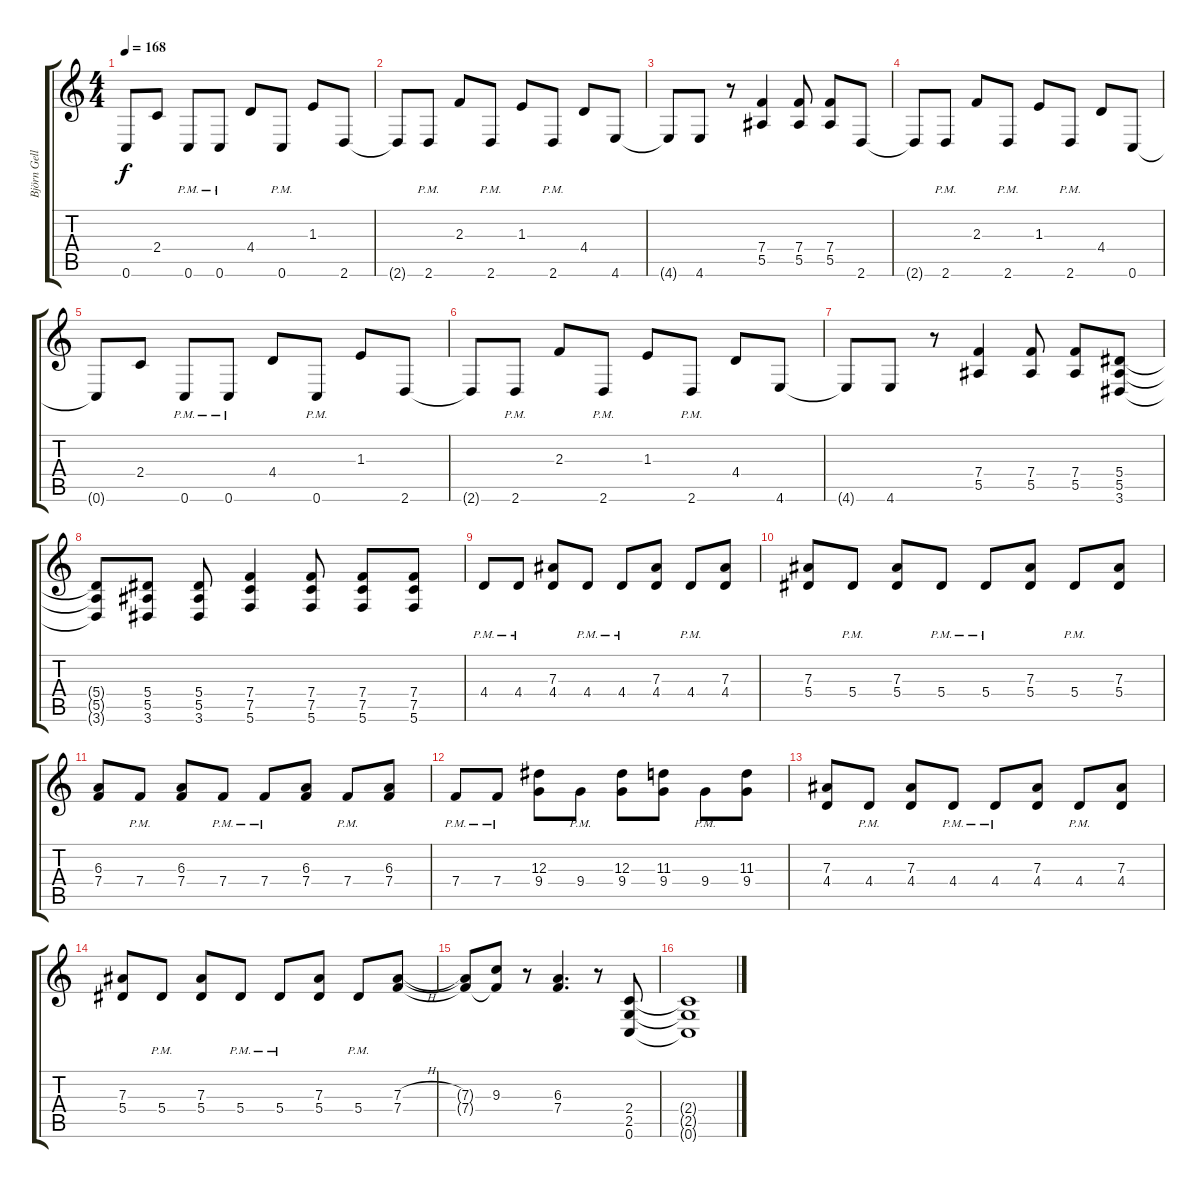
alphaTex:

\track ("Björn Gellotte" "Björn Gell") {instrument distortionguitar}
\staff {score tabs}
\tuning (C4 G3 Eb3 Bb2 F2 C2) {hide}
\ts (4 4)
\tempo 168
\clef g2
\ks c
0.6{t}.8{dy f} 2.4.8 0.6{pm}.8 0.6{pm}.8 4.4.8 0.6{pm}.8 1.3.8 2.6.8 |
2.6{t}.8 2.6{pm}.8 2.3.8 2.6{pm}.8 1.3.8 2.6{pm}.8 4.4.8 4.6.8 |
4.6{t}.8 4.6.8 r.8 (7.4 5.5).4 (7.4 5.5).8 (7.4 5.5).8 2.6.8 |
2.6{t}.8 2.6{pm}.8 2.3.8 2.6{pm}.8 1.3.8 2.6{pm}.8 4.4.8 0.6.8 |
0.6{t}.8 2.4.8 0.6{pm}.8 0.6{pm}.8 4.4.8 0.6{pm}.8 1.3.8 2.6.8 |
2.6{t}.8 2.6{pm}.8 2.3.8 2.6{pm}.8 1.3.8 2.6{pm}.8 4.4.8 4.6.8 |
4.6{t}.8 4.6.8 r.8 (7.4 5.5).4 (7.4 5.5).8 (7.4 5.5).8 (5.4 5.5 3.6).8 |
(5.4{t} 5.5{t} 3.6{t}).8 (5.4 5.5 3.6).8 (5.4 5.5 3.6).8 (7.4 7.5 5.6).4 (7.4 7.5 5.6).8 (7.4 7.5 5.6).8 (7.4 7.5 5.6).8 |
4.4{pm}.8{balance 16} 4.4{pm}.8 (7.3 4.4).8 4.4{pm}.8 4.4{pm}.8 (7.3 4.4).8 4.4{pm}.8 (7.3 4.4).8 |
(7.3 5.4).8 5.4{pm}.8 (7.3 5.4).8 5.4{pm}.8 5.4{pm}.8 (7.3 5.4).8 5.4{pm}.8 (7.3 5.4).8 |
(6.3 7.4).8 7.4{pm}.8 (6.3 7.4).8 7.4{pm}.8 7.4{pm}.8 (6.3 7.4).8 7.4{pm}.8 (6.3 7.4).8 |
7.4{pm}.8 7.4{pm}.8 (12.3 9.4).8 9.4{pm}.8 (12.3 9.4).8 (11.3 9.4).8 9.4{pm}.8 (11.3 9.4).8 |
(7.3 4.4).8 4.4{pm}.8 (7.3 4.4).8 4.4{pm}.8 4.4{pm}.8 (7.3 4.4).8 4.4{pm}.8 (7.3 4.4).8 |
(7.3 5.4).8 5.4{pm}.8 (7.3 5.4).8 5.4{pm}.8 5.4{pm}.8 (7.3 5.4).8 5.4{pm}.8 (7.3{h} 7.4).8 |
(7.3{t} 7.4{t}).8 (9.3 7.4{t}).8 r.8 (6.3 7.4).4{d} r.8 (2.4 2.5 0.6).8{balance 16} |
(2.4{t} 2.5{t} 0.6{t}).1
